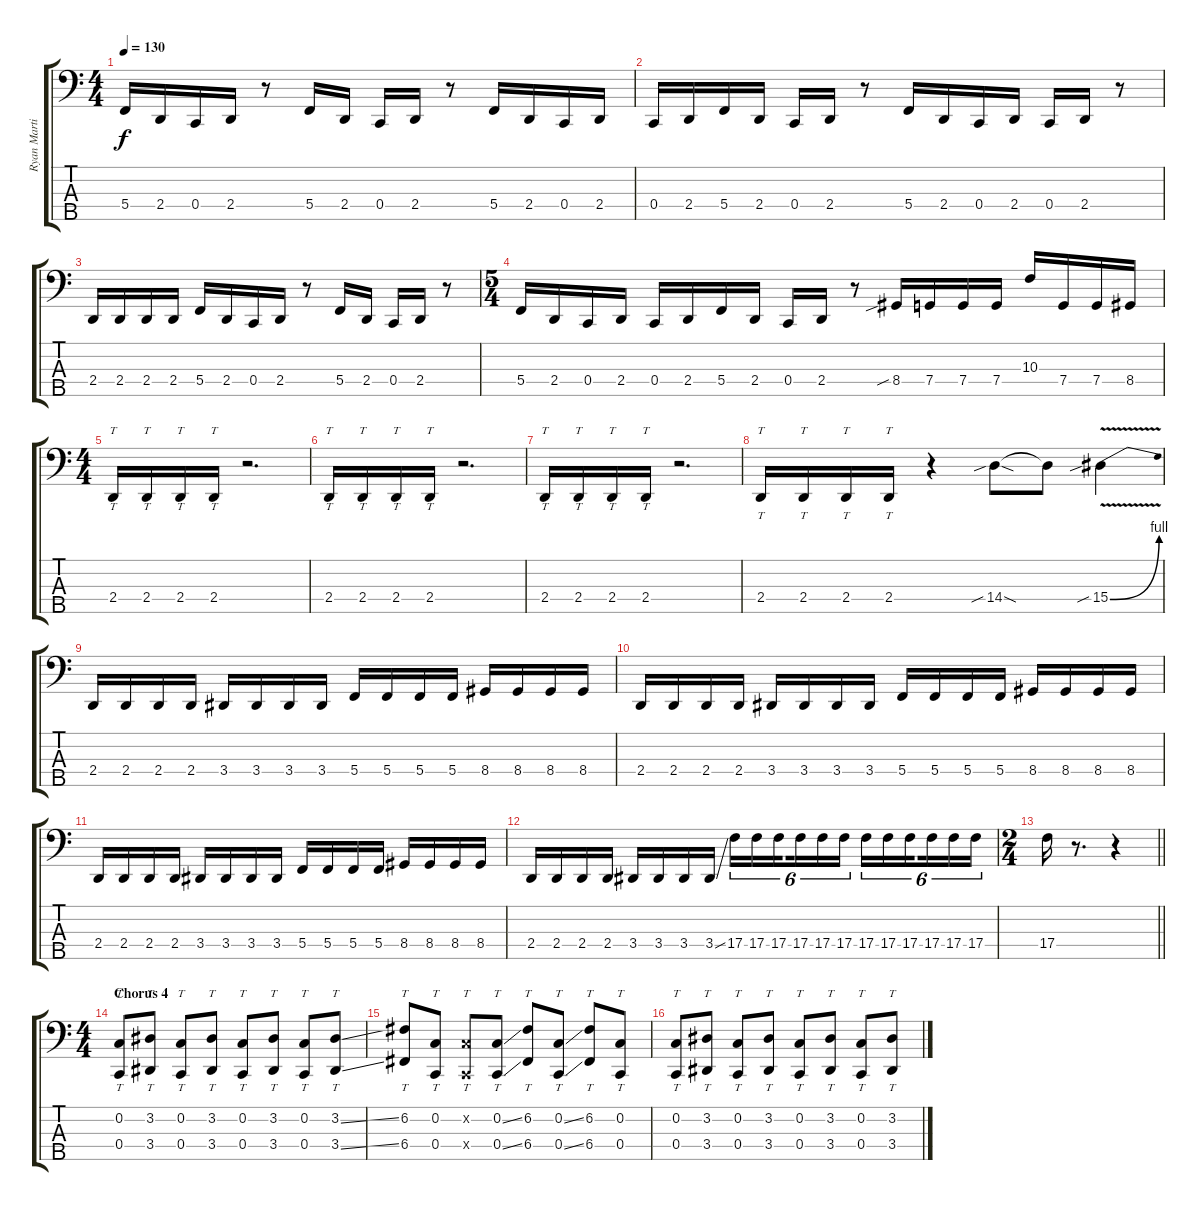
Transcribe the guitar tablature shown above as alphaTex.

\track ("Ryan Martinie" "Ryan Marti") {instrument electricbassfinger}
\staff {score tabs}
\tuning (F2 C2 G1 C1 G0) {hide}
\ts (4 4)
\tempo 130
\clef f4
\ks c
5.4.16{dy f} 2.4.16 0.4.16 2.4.16 r.8 5.4.16 2.4.16 0.4.16 2.4.16 r.8 5.4.16 2.4.16 0.4.16 2.4.16 |
0.4.16 2.4.16 5.4.16 2.4.16 0.4.16 2.4.16 r.8 5.4.16 2.4.16 0.4.16 2.4.16 0.4.16 2.4.16 r.8 |
2.4.16 2.4.16 2.4.16 2.4.16 5.4.16 2.4.16 0.4.16 2.4.16 r.8 5.4.16 2.4.16 0.4.16 2.4.16 r.8 |
\ts (5 4)
5.4.16 2.4.16 0.4.16 2.4.16 0.4.16 2.4.16 5.4.16 2.4.16 0.4.16 2.4.16 r.8 8.4{sib}.16 7.4.16 7.4.16 7.4.16 10.3.16 7.4.16 7.4.16 8.4.16 |
\ts (4 4)
2.4.16{tt instrument slapbass1} 2.4.16{tt} 2.4.16{tt} 2.4.16{tt} r.2{d} |
2.4.16{tt} 2.4.16{tt} 2.4.16{tt} 2.4.16{tt} r.2{d} |
2.4.16{tt} 2.4.16{tt} 2.4.16{tt} 2.4.16{tt} r.2{d} |
2.4.16{tt} 2.4.16{tt} 2.4.16{tt} 2.4.16{tt} r.4{instrument electricbassfinger} 14.4{sib sod}.8 14.4{t}.8 15.4{be (bend 0 0 60 4) v sib}.4 |
2.4.16 2.4.16 2.4.16 2.4.16 3.4.16 3.4.16 3.4.16 3.4.16 5.4.16 5.4.16 5.4.16 5.4.16 8.4.16 8.4.16 8.4.16 8.4.16 |
2.4.16 2.4.16 2.4.16 2.4.16 3.4.16 3.4.16 3.4.16 3.4.16 5.4.16 5.4.16 5.4.16 5.4.16 8.4.16 8.4.16 8.4.16 8.4.16 |
2.4.16 2.4.16 2.4.16 2.4.16 3.4.16 3.4.16 3.4.16 3.4.16 5.4.16 5.4.16 5.4.16 5.4.16 8.4.16 8.4.16 8.4.16 8.4.16 |
2.4.16 2.4.16 2.4.16 2.4.16 3.4.16 3.4.16 3.4.16 3.4{ss}.16 17.4.16{tu (6 4)} 17.4.16{tu (6 4)} 17.4.16{tu (6 4) beam splitsecondary} 17.4.16{tu (6 4)} 17.4.16{tu (6 4)} 17.4.16{tu (6 4)} 17.4.16{tu (6 4)} 17.4.16{tu (6 4)} 17.4.16{tu (6 4) beam splitsecondary} 17.4.16{tu (6 4)} 17.4.16{tu (6 4)} 17.4.16{tu (6 4)} |
\ts (2 4)
\barLineRight lightlight
17.4.16 r.8{d} r.4 |
\ts (4 4)
\section ("" "Chorus 4")
(0.2 0.4).8{tt instrument slapbass1} (3.2 3.4).8{tt} (0.2 0.4).8{tt} (3.2 3.4).8{tt} (0.2 0.4).8{tt} (3.2 3.4).8{tt} (0.2 0.4).8{tt} (3.2{ss} 3.4{ss}).8{tt} |
(6.2 6.4).8{tt} (0.2 0.4).8{tt} (0.2{x} 0.4{x}).8{tt} (0.2{ss} 0.4{ss}).8{tt} (6.2 6.4).8{tt} (0.2{ss} 0.4{ss}).8{tt} (6.2 6.4).8{tt} (0.2 0.4).8{tt} |
(0.2 0.4).8{tt} (3.2 3.4).8{tt} (0.2 0.4).8{tt} (3.2 3.4).8{tt} (0.2 0.4).8{tt} (3.2 3.4).8{tt} (0.2 0.4).8{tt} (3.2{ss} 3.4{ss}).8{tt}
